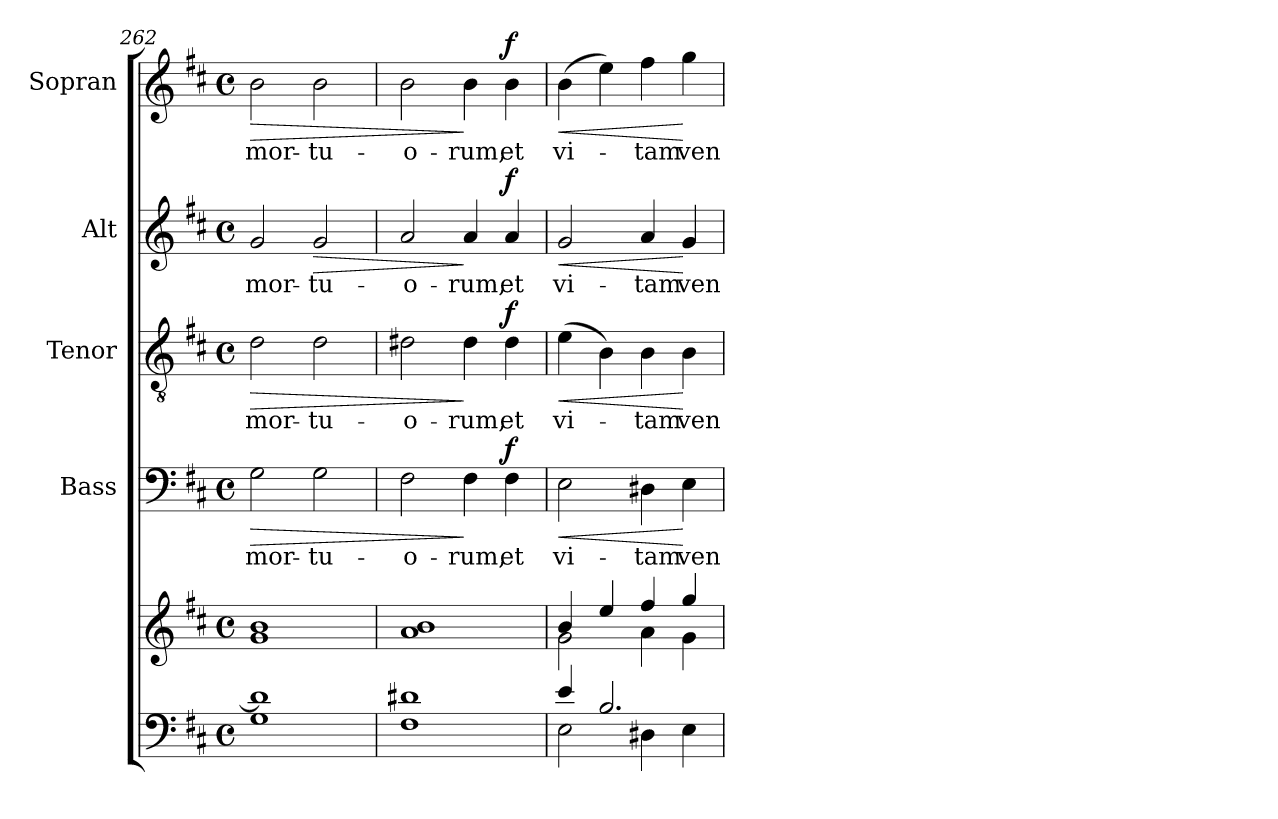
**kern	**kern	**kern	**text	**dynam	**kern	**text	**dynam	**kern	**text	**dynam	**kern	**text	**dynam
*part5	*part5	*part4	*part4	*part4	*part3	*part3	*part3	*part2	*part2	*part2	*part1	*part1	*part1
*staff6	*staff5	*staff4	*staff4	*staff4	*staff3	*staff3	*staff3	*staff2	*staff2	*staff2	*staff1	*staff1	*staff1
*	*	*I"Bass	*	*	*I"Tenor	*	*	*I"Alt	*	*	*I"Sopran	*	*
*	*	*I'B.	*	*	*I'T.	*	*	*I'A.	*	*	*I'S.	*	*
*clefF4	*clefG2	*clefF4	*	*	*clefGv2	*	*	*clefG2	*	*	*clefG2	*	*
*k[f#c#]	*k[f#c#]	*k[f#c#]	*	*	*k[f#c#]	*	*	*k[f#c#]	*	*	*k[f#c#]	*	*
*D:	*D:	*D:	*	*	*D:	*	*	*D:	*	*	*D:	*	*
*M4/4	*M4/4	*M4/4	*	*	*M4/4	*	*	*M4/4	*	*	*M4/4	*	*
*met(c)	*met(c)	*met(c)	*	*	*met(c)	*	*	*met(c)	*	*	*met(c)	*	*
=262	=262	=262	=262	=262	=262	=262	=262	=262	=262	=262	=262	=262	=262
*^	*^	*	*	*	*	*	*	*	*	*	*	*	*
!	!	!	!	!	!LO:LY:b	!LO:HP:b	!	!LO:LY:b	!LO:HP:b	!	!LO:LY:b	!	!	!LO:LY:b	!LO:HP:b
1d]	1G	1b	1g	2G\	mor-	>	2d\	mor-	>	2g/	mor-	.	2b\	mor-	>
!	!	!	!	!	!LO:LY:b	!	!	!LO:LY:b	!	!	!LO:LY:b	!LO:HP:b	!	!LO:LY:b	!
.	.	.	.	2G\	-tu-	.	2d\	-tu-	.	2g/	-tu-	>	2b\	-tu-	.
*	*	*v	*v	*	*	*	*	*	*	*	*	*	*	*	*
=263	=263	=263	=263	=263	=263	=263	=263	=263	=263	=263	=263	=263	=263	=263
!	!	!	!	!LO:LY:b	!	!	!LO:LY:b	!	!	!LO:LY:b	!	!	!LO:LY:b	!
1d#X	1F#	1a 1b	2F#\	-o-	.	2d#X\	-o-	.	2a/	-o-	.	2b\	-o-	.
!	!	!	!	!LO:LY:b	!	!	!LO:LY:b	!	!	!LO:LY:b	!	!	!LO:LY:b	!
.	.	.	4F#\	-rum,	]	4d#\	-rum,	]	4a/	-rum,	]	4b\	-rum,	]
!	!	!	!	!LO:LY:b	!LO:DY:a	!	!LO:LY:b	!LO:DY:a	!	!LO:LY:b	!LO:DY:a	!	!LO:LY:b	!LO:DY:a
.	.	.	4F#\	et	f	4d#\	et	f	4a/	et	f	4b\	et	f
!!LO:PB:g=z
=264	=264	=264	=264	=264	=264	=264	=264	=264	=264	=264	=264	=264	=264	=264
*	*	*^	*	*	*	*	*	*	*	*	*	*	*	*
!	!	!	!	!	!LO:LY:b	!LO:HP:b	!	!LO:LY:b	!LO:HP:b	!	!LO:LY:b	!LO:HP:b	!	!LO:LY:b	!LO:HP:b
4e/	2E\	4b/	2g\	2E\	vi-	<	(>4e\	vi-	<	2g/	vi-	<	(>4b\	vi-	<
2.B/	.	4ee/	.	.	.	.	4B\)	.	.	.	.	.	4ee\)	.	.
!	!	!	!	!	!LO:LY:b	!	!	!LO:LY:b	!	!	!LO:LY:b	!	!	!LO:LY:b	!
.	4D#X\	4ff#/	4a\	4D#X\	-tam	.	4B\	-tam	.	4a/	-tam	.	4ff#\	-tam	.
!	!	!	!	!	!LO:LY:b	!	!	!LO:LY:b	!	!	!LO:LY:b	!	!	!LO:LY:b	!
.	4E\	4gg/	4g\	4E\	ven-	[	4B\	ven-	[	4g/	ven-	[	4gg\	ven-	[
*v	*v	*	*	*	*	*	*	*	*	*	*	*	*	*	*
*	*v	*v	*	*	*	*	*	*	*	*	*	*	*	*
=	=	=	=	=	=	=	=	=	=	=	=	=	=
*-	*-	*-	*-	*-	*-	*-	*-	*-	*-	*-	*-	*-	*-
